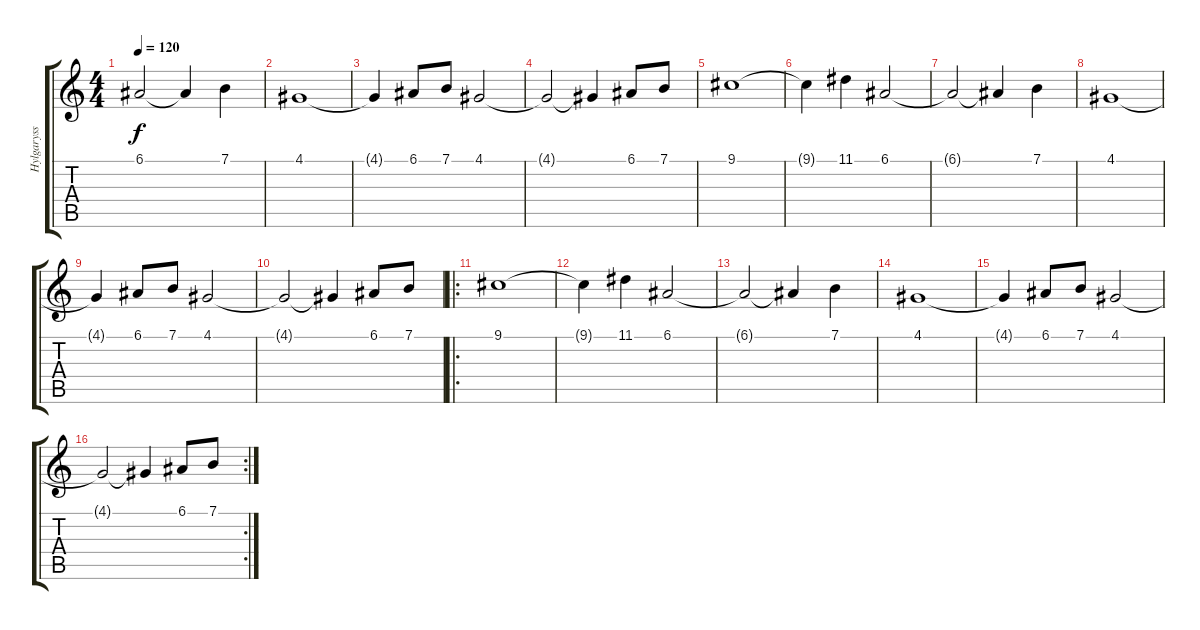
\track ("Hylgaryss" "Hylgaryss") {instrument acousticgrandpiano}
\staff {score tabs}
\tuning (E4 B3 G3 D3 A2 E2) {hide}
\ts (4 4)
\tempo 120
\clef g2
\ks c
6.1{t}.2{dy f} 6.1{t}.4 7.1.4 |
4.1.1 |
4.1{t}.4 6.1.8 7.1.8 4.1.2 |
4.1{t}.2 4.1{t}.4 6.1.8 7.1.8 |
9.1.1 |
9.1{t}.4 11.1.4 6.1.2 |
6.1{t}.2 6.1{t}.4 7.1.4 |
4.1.1 |
4.1{t}.4 6.1.8 7.1.8 4.1.2 |
4.1{t}.2 4.1{t}.4 6.1.8 7.1.8 |
\ro
9.1.1 |
9.1{t}.4 11.1.4 6.1.2 |
6.1{t}.2 6.1{t}.4 7.1.4 |
4.1.1 |
4.1{t}.4 6.1.8 7.1.8 4.1.2 |
\rc 2
4.1{t}.2 4.1{t}.4 6.1.8 7.1.8
